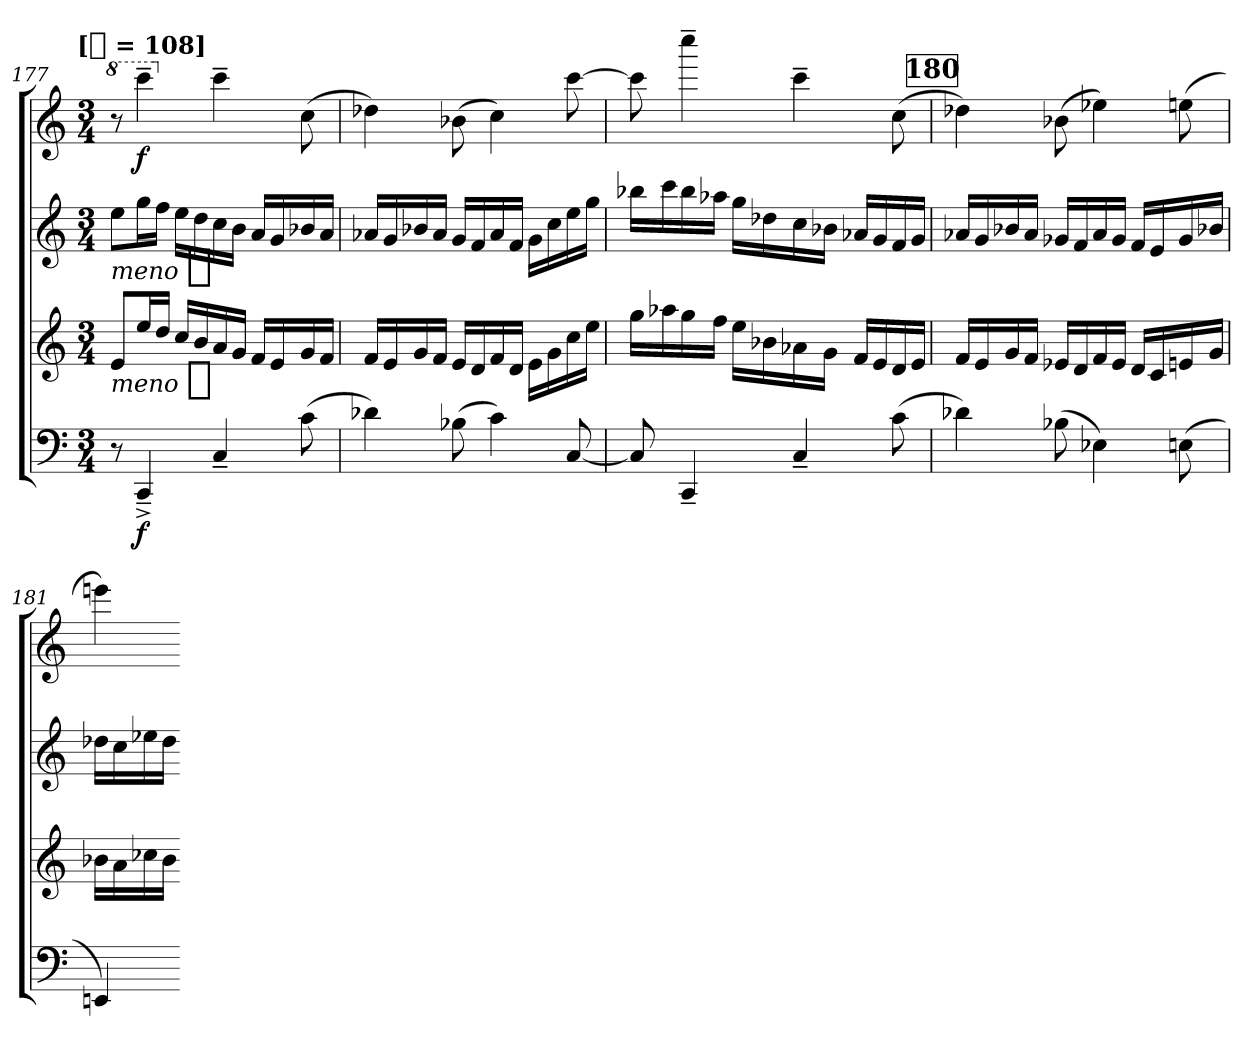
**kern	**dynam	**kern	**dynam	**kern	**dynam	**kern	**dynam
*part4	*part4	*part3	*part3	*part2	*part2	*part1	*part1
*staff4	*staff4	*staff3	*staff3	*staff2	*staff2	*staff1	*staff1
*clefF4	*	*clefG2	*	*clefG2	*	*clefG2	*
*k[]	*	*k[]	*	*k[]	*	*k[]	*
*C:	*	*C:	*	*C:	*	*C:	*
!!LO:TX:omd:t=[[quarter] = 108]
*M3/4	*	*M3/4	*	*M3/4	*	*M3/4	*
*MM108	*	*MM108	*	*MM108	*	*MM108	*
*	*	*	*	*	*	*8va	*
=177	=177	=177	=177	=177	=177	=177	=177
!	!	!	!LO:DY:t=meno %s	!	!LO:DY:t=meno %s	!	!
8r	.	8eL	f	8eeL	f	8r	.
4CC~^	f	16eeL	.	16ggL	.	4cccc~	f
.	.	16ddJJ	.	16ffJJ	.	.	.
.	.	16ccLL	.	16eeLL	.	.	.
.	.	16b	.	16dd	.	.	.
*	*	*	*	*	*	*X8va	*
4C~	.	16a	.	16cc	.	4ccc~	.
.	.	16gJJ	.	16bJJ	.	.	.
.	.	16fLL	.	16aLL	.	.	.
.	.	16e	.	16g	.	.	.
(8c	.	16g	.	16b-X	.	(8cc	.
.	.	16fJJ	.	16aJJ	.	.	.
=178	=178	=178	=178	=178	=178	=178	=178
4d-X)	.	16fLL	.	16a-XLL	.	4dd-X)	.
.	.	16e	.	16g	.	.	.
.	.	16g	.	16b-X	.	.	.
.	.	16fJJ	.	16a-JJ	.	.	.
(8B-X	.	16eLL	.	16gLL	.	(8b-X	.
.	.	16d	.	16f	.	.	.
4c)	.	16f	.	16a-	.	4cc)	.
.	.	16dJJ	.	16fJJ	.	.	.
.	.	16e\LL	.	16gLL	.	.	.
.	.	16g	.	16cc	.	.	.
[8C	.	16cc	.	16ee	.	[8ccc	.
.	.	16eeJJ	.	16ggJJ	.	.	.
=179	=179	=179	=179	=179	=179	=179	=179
8C]	.	16ggLL	.	16bb-XLL	.	8ccc]	.
.	.	16aa-X	.	16ccc	.	.	.
4CC~	.	16gg	.	16bb-	.	4cccc~	.
.	.	16ffJJ	.	16aa-XJJ	.	.	.
.	.	16eeLL	.	16ggLL	.	.	.
.	.	16b-X	.	16dd-X	.	.	.
4C~	.	16a-X	.	16cc	.	4ccc~	.
.	.	16gJJ	.	16b-XJJ	.	.	.
.	.	16fLL	.	16a-XLL	.	.	.
.	.	16e	.	16g	.	.	.
(8c	.	16d	.	16f	.	(8cc	.
.	.	16eJJ	.	16gJJ	.	.	.
!!LO:REH:place=s1:t=180
=180	=180	=180	=180	=180	=180	=180	=180
4d-X)	.	16fLL	.	16a-XLL	.	4dd-X)	.
.	.	16e	.	16g	.	.	.
.	.	16g	.	16b-X	.	.	.
.	.	16fJJ	.	16a-JJ	.	.	.
(8B-X	.	16e-XLL	.	16g-XLL	.	(8b-X	.
.	.	16d	.	16f	.	.	.
4E-X)	.	16f	.	16a-	.	4ee-X)	.
.	.	16e-JJ	.	16g-JJ	.	.	.
.	.	16dLL	.	16fLL	.	.	.
.	.	16c	.	16e	.	.	.
(>8En	.	16en	.	16g-	.	(8een	.
.	.	16gJJ	.	16b-XJJ	.	.	.
=181	=181	=181	=181	=181	=181	=181	=181
4EEn)	.	16b-XLL	.	16dd-XLL	.	4eeen)	.
.	.	16a	.	16cc	.	.	.
.	.	16cc-X	.	16ee-X	.	.	.
.	.	16b-JJ	.	16dd-JJ	.	.	.
=-	=-	=-	=-	=-	=-	=-	=-
*-	*-	*-	*-	*-	*-	*-	*-
